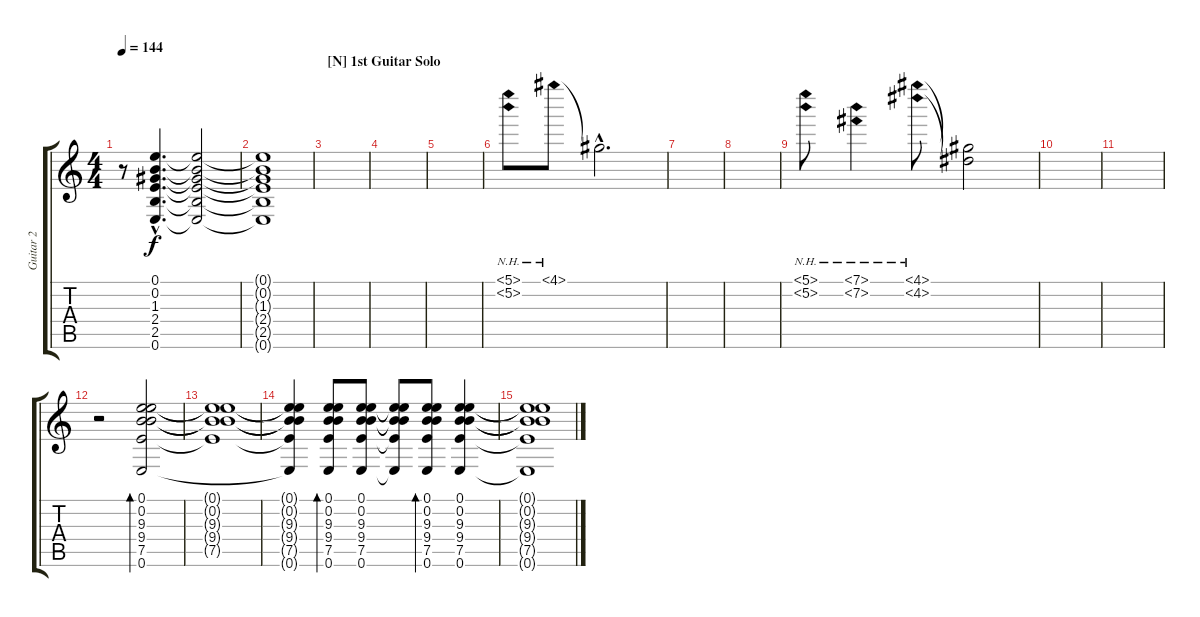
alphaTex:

\track ("Guitar 2" "Guitar 2") {instrument electricguitarjazz}
\staff {score tabs}
\tuning (E4 B3 G3 D3 A2 E2) {hide}
\ts (4 4)
\tempo 144
\clef g2
\ks c
r.8{dy f} (0.1{hac} 0.2{hac} 1.3{hac} 2.4{hac} 2.5{hac} 0.6{hac}).4{d} (0.1{t} 0.2{t} 1.3{t} 2.4{t} 2.5{t} 0.6{t}).2 |
(0.1{t} 0.2{t} 1.3{t} 2.4{t} 2.5{t} 0.6{t}).1 |
\section ("" "[N] 1st Guitar Solo")
|
|
|
(5.1{nh} 5.2{nh}).8 4.1{nh}.8 4.1{hac t}.2{d} |
|
|
(5.1{nh} 5.2{nh}).8 (7.1{nh} 7.2{nh}).4 (4.1{nh} 4.2{nh}).8 (4.1{t} 4.2{t}).2 |
|
|
r.2 (0.1 0.2 9.3 9.4 7.5 0.6).2{bd 120} |
(0.1{t} 0.2{t} 9.3{t} 9.4{t} 7.5{t}).1 |
(0.1{t} 0.2{t} 9.3{t} 9.4{t} 7.5{t} 0.6{t}).4 (0.1 0.2 9.3 9.4 7.5 0.6).8{bd 120} (0.1 0.2 9.3 9.4 7.5 0.6).8 (0.1{t} 0.2{t} 9.3{t} 9.4{t} 7.5{t} 0.6{t}).8 (0.1 0.2 9.3 9.4 7.5 0.6).8{bd 120} (0.1 0.2 9.3 9.4 7.5 0.6).4 |
(0.1{t} 0.2{t} 9.3{t} 9.4{t} 7.5{t} 0.6{t}).1
